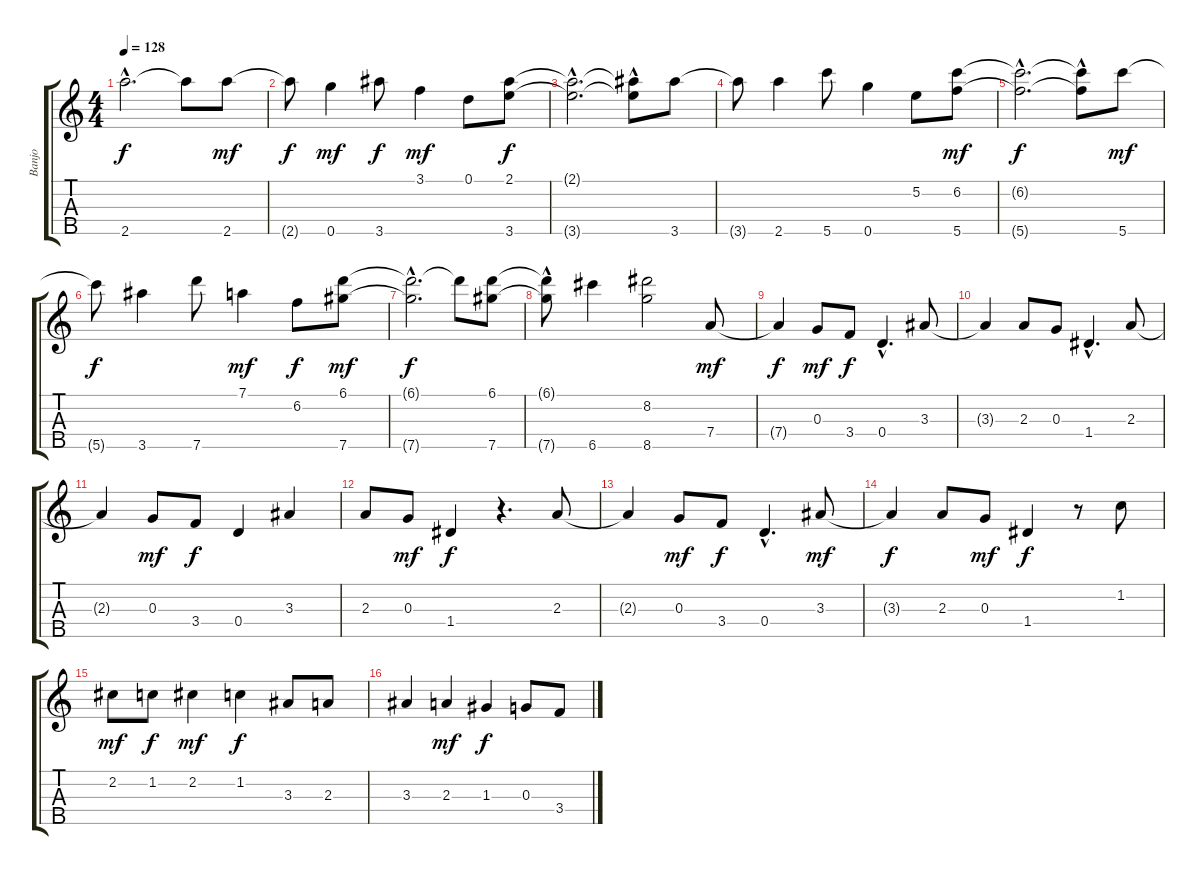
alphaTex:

\track ("Banjo " "Banjo ") {instrument banjo}
\staff {score tabs}
\tuning (D4 B3 G3 D3 G4) {hide}
\displaytranspose 12
\ts (4 4)
\tempo 128
\clef g2
\ks c
2.5{hac t}.2{d dy f} 2.5{t}.8 2.5.8{dy mf} |
2.5{t}.8{dy f} 0.5.4{dy mf} 3.5.8{dy f} 3.1.4{dy mf} 0.1.8 (2.1 3.5).8{dy f} |
(2.1{hac t} 3.5{hac t}).2{d} (2.1{hac t} 3.5{t}).8 3.5.8 |
3.5{t}.8 2.5.4 5.5.8 0.5.4 5.2.8 (6.2 5.5).8{dy mf} |
(6.2{hac t} 5.5{hac t}).2{d dy f} (6.2{hac t} 5.5{t}).8 5.5.8{dy mf} |
5.5{t}.8{dy f} 3.5.4 7.5.8 7.1.4{dy mf} 6.2.8{dy f} (6.1 7.5).8{dy mf} |
(6.1{hac t} 7.5{hac t}).2{d dy f} 7.5{t}.8 (6.1 7.5).8 |
(6.1{hac t} 7.5{t}).8 6.5.4 (8.2 8.5).2 7.4.8{dy mf} |
7.4{t}.4{dy f} 0.3.8{dy mf} 3.4.8{dy f} 0.4{hac}.4{d} 3.3.8 |
3.3{t}.4 2.3.8 0.3.8 1.4{hac}.4{d} 2.3.8 |
2.3{t}.4 0.3.8{dy mf} 3.4.8{dy f} 0.4.4 3.3.4 |
2.3.8 0.3.8{dy mf} 1.4.4{dy f} r.4{d} 2.3.8 |
2.3{t}.4 0.3.8{dy mf} 3.4.8{dy f} 0.4{hac}.4{d} 3.3.8{dy mf} |
3.3{t}.4{dy f} 2.3.8 0.3.8{dy mf} 1.4.4{dy f} r.8 1.2.8 |
2.2.8{dy mf} 1.2.8{dy f} 2.2.4{dy mf} 1.2.4{dy f} 3.3.8 2.3.8 |
3.3.4 2.3.4{dy mf} 1.3.4{dy f} 0.3.8 3.4.8
